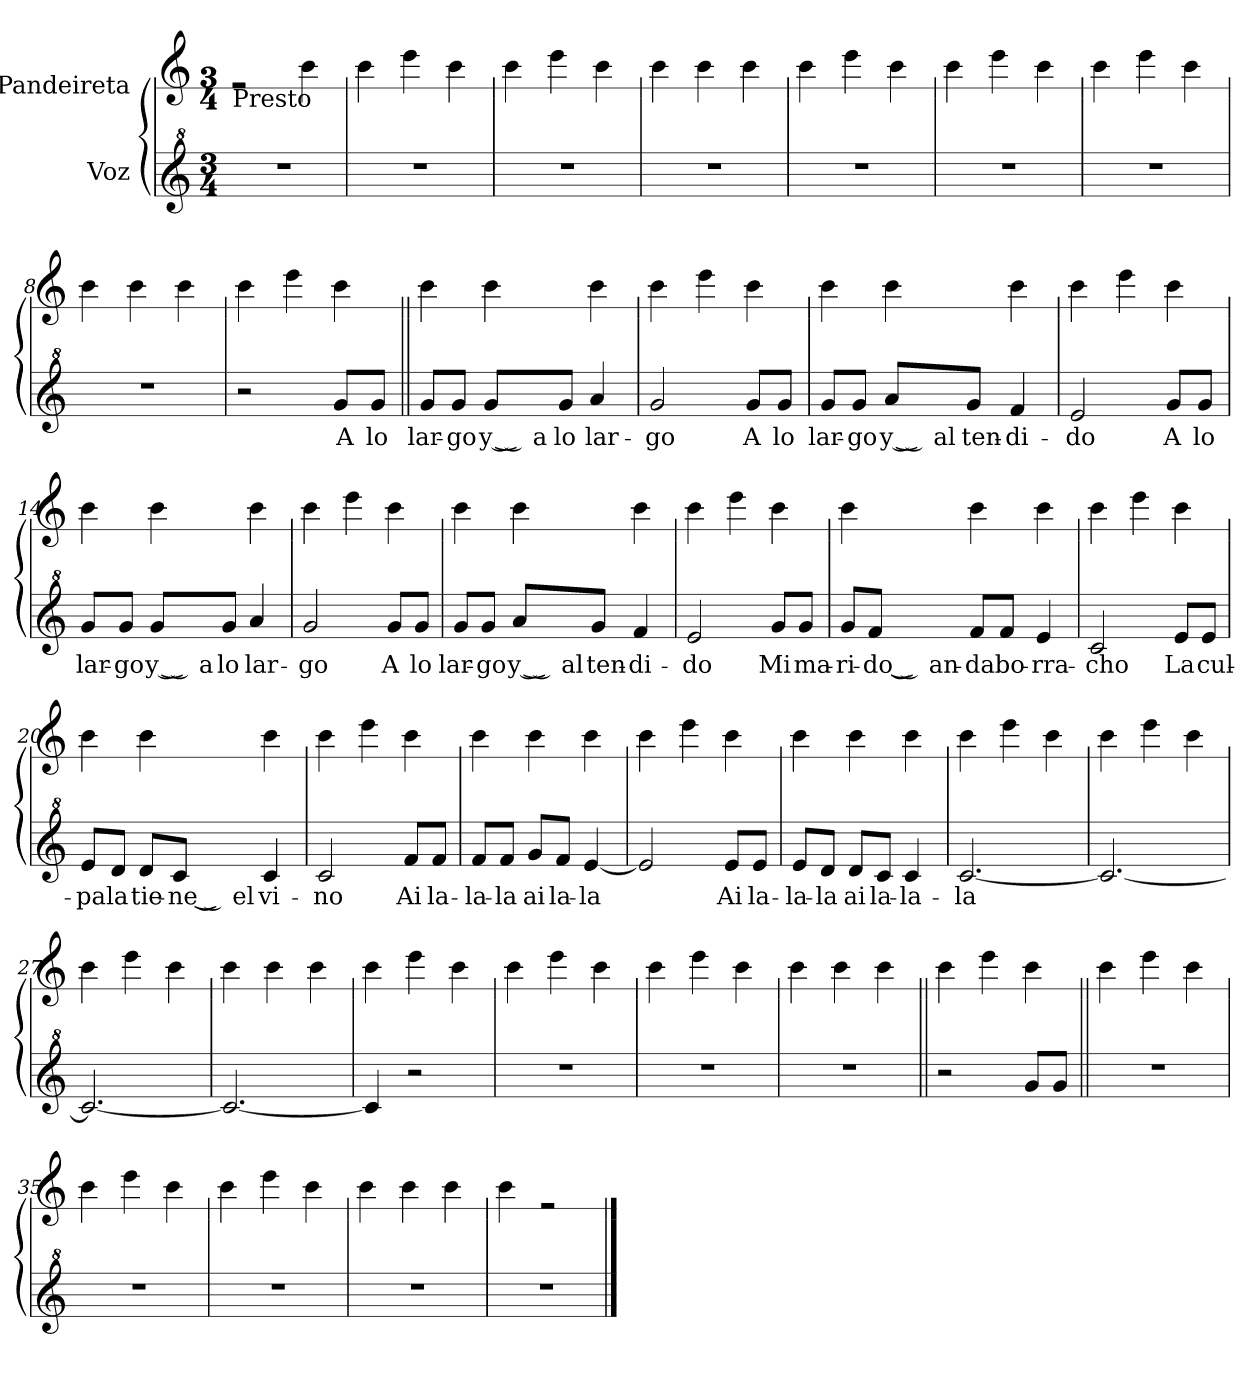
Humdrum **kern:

**kern	**text	**kern
*part2	*part2	*part1
*staff2	*staff2	*staff1
*I"Voz	*	*I"Pandeireta
*	*	*stria1
*clefG^2	*	*clefG2
*k[]	*	*k[]
*C:	*	*C:
*M3/4	*	*M3/4
=1	=1	=1
!	!	!LO:TX:b:t=Presto
2.r	.	2r
.	.	4b\
=2	=2	=2
2.r	.	4b\
.	.	4dd\
.	.	4b\
=3	=3	=3
2.r	.	4b\
.	.	4dd\
.	.	4b\
=4	=4	=4
2.r	.	4b\
.	.	4b\
.	.	4b\
=5	=5	=5
2.r	.	4b\
.	.	4dd\
.	.	4b\
=6	=6	=6
2.r	.	4b\
.	.	4dd\
.	.	4b\
=7	=7	=7
2.r	.	4b\
.	.	4dd\
.	.	4b\
=8	=8	=8
2.r	.	4b\
.	.	4b\
.	.	4b\
=9	=9	=9
2r	.	4b\
.	.	4dd\
8gg/L	A	4b\
8gg/J	lo	.
!!LO:LB:g=z
=10||	=10||	=10||
8gg/L	lar-	4b\
8gg/J	-go	.
8gg/L	y ͜ a	4b\
8gg/J	lo	.
4aa/	lar-	4b\
=11	=11	=11
2gg/	-go	4b\
.	.	4dd\
8gg/L	A	4b\
8gg/J	lo	.
=12	=12	=12
8gg/L	lar-	4b\
8gg/J	-go	.
8aa/L	y ͜ al	4b\
8gg/J	ten-	.
4ff/	-di-	4b\
=13	=13	=13
2ee/	-do	4b\
.	.	4dd\
8gg/L	A	4b\
8gg/J	lo	.
=14	=14	=14
8gg/L	lar-	4b\
8gg/J	-go	.
8gg/L	y ͜ a	4b\
8gg/J	lo	.
4aa/	lar-	4b\
!!LO:LB:g=z
=15	=15	=15
2gg/	-go	4b\
.	.	4dd\
8gg/L	A	4b\
8gg/J	lo	.
=16	=16	=16
8gg/L	lar-	4b\
8gg/J	-go	.
8aa/L	y ͜ al	4b\
8gg/J	ten-	.
4ff/	-di-	4b\
=17	=17	=17
2ee/	-do	4b\
.	.	4dd\
8gg/L	Mi	4b\
8gg/J	ma-	.
=18	=18	=18
8gg/L	-ri-	4b\
8ff/J	-do ͜ an-	.
8ff/L	-da	4b\
8ff/J	bo-	.
4ee/	-rra-	4b\
=19	=19	=19
2cc/	-cho	4b\
.	.	4dd\
8ee/L	La	4b\
8ee/J	cul-	.
!!LO:LB:g=z
=20	=20	=20
8ee/L	-pa	4b\
8dd/J	la	.
8dd/L	tie-	4b\
8cc/J	-ne ͜ el	.
4cc/	vi-	4b\
=21	=21	=21
2cc/	-no	4b\
.	.	4dd\
8ff/L	Ai	4b\
8ff/J	la-	.
=22	=22	=22
8ff/L	-la-	4b\
8ff/J	-la	.
8gg/L	ai	4b\
8ff/J	la-	.
[4ee/	-la	4b\
=23	=23	=23
2ee/]	.	4b\
.	.	4dd\
8ee/L	Ai	4b\
8ee/J	la-	.
=24	=24	=24
8ee/L	-la-	4b\
8dd/J	-la	.
8dd/L	ai	4b\
8cc/J	la-	.
4cc/	-la-	4b\
=25	=25	=25
[2.cc/	-la	4b\
.	.	4dd\
.	.	4b\
=26	=26	=26
2.cc/_	.	4b\
.	.	4dd\
.	.	4b\
!!LO:LB:g=z
=27	=27	=27
2.cc/_	.	4b\
.	.	4dd\
.	.	4b\
=28	=28	=28
2.cc/_	.	4b\
.	.	4b\
.	.	4b\
=29	=29	=29
4cc/]	.	4b\
2r	.	4dd\
.	.	4b\
=30	=30	=30
2.r	.	4b\
.	.	4dd\
.	.	4b\
=31	=31	=31
2.r	.	4b\
.	.	4dd\
.	.	4b\
=32	=32	=32
2.r	.	4b\
.	.	4b\
.	.	4b\
=33||	=33||	=33||
2r	.	4b\
.	.	4dd\
8gg/L	.	4b\
8gg/J	.	.
=34||	=34||	=34||
2.r	.	4b\
.	.	4dd\
.	.	4b\
=35	=35	=35
2.r	.	4b\
.	.	4dd\
.	.	4b\
=36	=36	=36
2.r	.	4b\
.	.	4dd\
.	.	4b\
=37	=37	=37
2.r	.	4b\
.	.	4b\
.	.	4b\
!!LO:PB:g=z
=38	=38	=38
2.r	.	4b\
.	.	2r
==	==	==
*-	*-	*-
